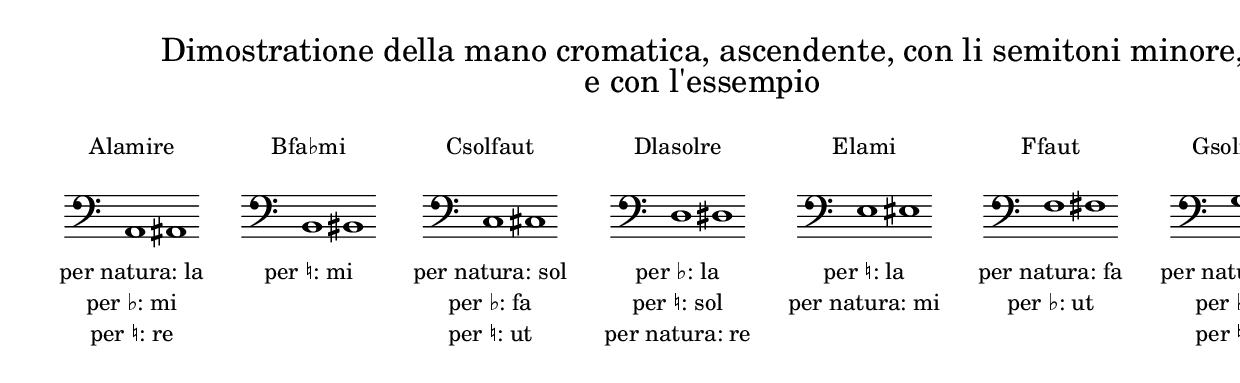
\version "2.22.2"

% Auto generated file

\header {
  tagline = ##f
}

dot = {
   \once \override Script.add-stem-support = ##f
   \once \override Script.toward-stem-shift = 0
   \once \override Script.skyline-horizontal-padding = 0
   \once \override Script.direction = 1
   \once \override Script.font-size = 1
}

\markup {
  \center-column {
    \line {
      \center-align
      \fontsize#3 { \concat { \normal-text "Dimostratione della mano cromatica, ascendente, con li semitoni minore,"} }
    }\line {
      \center-align
      \fontsize#3 { \concat { \normal-text "e con l'essempio"} }
    }
    \null
    \line {
      \center-column {
        \line {
          \left-align {  \normal-text "Alamire" }
        }

        \null
        \line {
          \score {
            <<
              \new Staff \with { instrumentName = ""} {
                \override Staff.TimeSignature.stencil = ##f
                \override Staff.NoteHead.style = #'baroque
                \accidentalStyle Score.forget
                \cadenzaOn
                \clef "bass" a,1 
                ais,1 
                \cadenzaOff
              }
            >>
            \layout {
              \context {
                \Score
                \override SpacingSpanner.common-shortest-duration = #(ly:make-moment 1)
              }
            }
          }
        }
        \null
        \line {
          \left-align {  \normal-text "per natura: la" }
        }
        \line {
          \left-align {  \normal-text "per ♭: mi" }
        }
        \line {
          \left-align {  \normal-text "per ♮: re" }
        }

      }
      \hspace #3 
      \center-column {
        \line {
          \left-align {  \normal-text "Bfa♭mi" }
        }

        \null
        \line {
          \score {
            <<
              \new Staff \with { instrumentName = ""} {
                \override Staff.TimeSignature.stencil = ##f
                \override Staff.NoteHead.style = #'baroque
                \accidentalStyle Score.forget
                \cadenzaOn
                \clef "bass" b,1 
                bis,1 
                \cadenzaOff
              }
            >>
            \layout {
              \context {
                \Score
                \override SpacingSpanner.common-shortest-duration = #(ly:make-moment 1)
              }
            }
          }
        }
        \null
        \line {
          \left-align {  \normal-text "per ♮: mi" }
        }

      }
      \hspace #3 
      \center-column {
        \line {
          \left-align {  \normal-text "Csolfaut" }
        }

        \null
        \line {
          \score {
            <<
              \new Staff \with { instrumentName = ""} {
                \override Staff.TimeSignature.stencil = ##f
                \override Staff.NoteHead.style = #'baroque
                \accidentalStyle Score.forget
                \cadenzaOn
                \clef "bass" c1 
                cis1 
                \cadenzaOff
              }
            >>
            \layout {
              \context {
                \Score
                \override SpacingSpanner.common-shortest-duration = #(ly:make-moment 1)
              }
            }
          }
        }
        \null
        \line {
          \left-align {  \normal-text "per natura: sol" }
        }
        \line {
          \left-align {  \normal-text "per ♭: fa" }
        }
        \line {
          \left-align {  \normal-text "per ♮: ut" }
        }

      }
      \hspace #3 
      \center-column {
        \line {
          \left-align {  \normal-text "Dlasolre" }
        }

        \null
        \line {
          \score {
            <<
              \new Staff \with { instrumentName = ""} {
                \override Staff.TimeSignature.stencil = ##f
                \override Staff.NoteHead.style = #'baroque
                \accidentalStyle Score.forget
                \cadenzaOn
                \clef "bass" d1 
                dis1 
                \cadenzaOff
              }
            >>
            \layout {
              \context {
                \Score
                \override SpacingSpanner.common-shortest-duration = #(ly:make-moment 1)
              }
            }
          }
        }
        \null
        \line {
          \left-align {  \normal-text "per ♭: la" }
        }
        \line {
          \left-align {  \normal-text "per ♮: sol" }
        }
        \line {
          \left-align {  \normal-text "per natura: re" }
        }

      }
      \hspace #3 
      \center-column {
        \line {
          \left-align {  \normal-text "Elami" }
        }

        \null
        \line {
          \score {
            <<
              \new Staff \with { instrumentName = ""} {
                \override Staff.TimeSignature.stencil = ##f
                \override Staff.NoteHead.style = #'baroque
                \accidentalStyle Score.forget
                \cadenzaOn
                \clef "bass" e1 
                eis1 
                \cadenzaOff
              }
            >>
            \layout {
              \context {
                \Score
                \override SpacingSpanner.common-shortest-duration = #(ly:make-moment 1)
              }
            }
          }
        }
        \null
        \line {
          \left-align {  \normal-text "per ♮: la" }
        }
        \line {
          \left-align {  \normal-text "per natura: mi" }
        }

      }
      \hspace #3 
      \center-column {
        \line {
          \left-align {  \normal-text "Ffaut" }
        }

        \null
        \line {
          \score {
            <<
              \new Staff \with { instrumentName = ""} {
                \override Staff.TimeSignature.stencil = ##f
                \override Staff.NoteHead.style = #'baroque
                \accidentalStyle Score.forget
                \cadenzaOn
                \clef "bass" f1 
                fis1 
                \cadenzaOff
              }
            >>
            \layout {
              \context {
                \Score
                \override SpacingSpanner.common-shortest-duration = #(ly:make-moment 1)
              }
            }
          }
        }
        \null
        \line {
          \left-align {  \normal-text "per natura: fa" }
        }
        \line {
          \left-align {  \normal-text "per ♭: ut" }
        }

      }
      \hspace #3 
      \center-column {
        \line {
          \left-align {  \normal-text "Gsolreut" }
        }

        \null
        \line {
          \score {
            <<
              \new Staff \with { instrumentName = ""} {
                \override Staff.TimeSignature.stencil = ##f
                \override Staff.NoteHead.style = #'baroque
                \accidentalStyle Score.forget
                \cadenzaOn
                \clef "bass" g1 
                gis1 
                \cadenzaOff
              }
            >>
            \layout {
              \context {
                \Score
                \override SpacingSpanner.common-shortest-duration = #(ly:make-moment 1)
              }
            }
          }
        }
        \null
        \line {
          \left-align {  \normal-text "per natura: sol" }
        }
        \line {
          \left-align {  \normal-text "per ♭: re" }
        }
        \line {
          \left-align {  \normal-text "per ♮: ut" }
        }

      }
      \hspace #3 

    }
  }
}